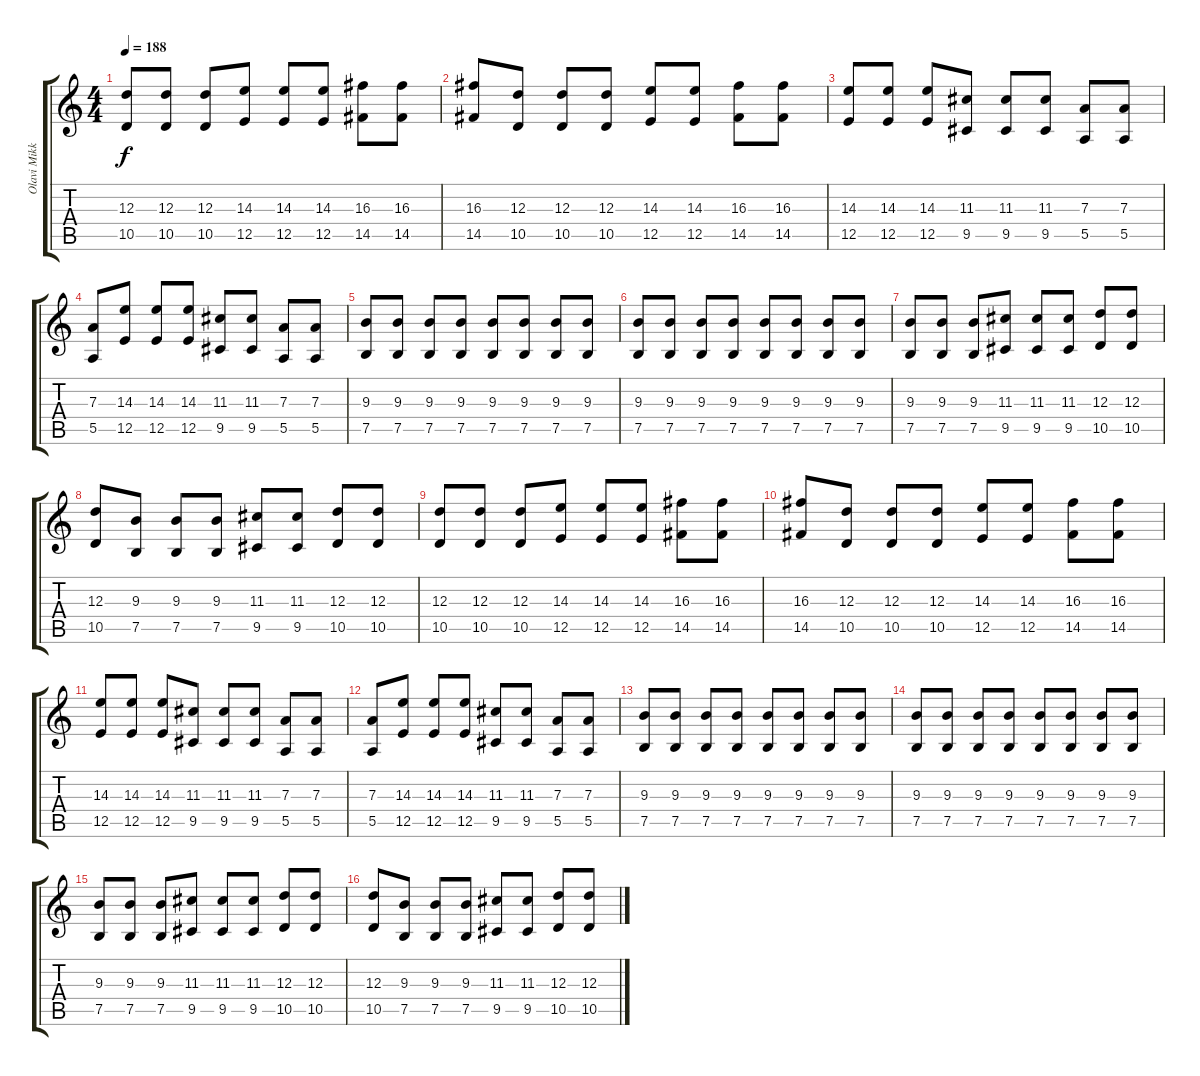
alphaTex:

\track ("Olavi Mikkonen" "Olavi Mikk") {instrument overdrivenguitar}
\staff {score tabs}
\tuning (B3 Gb3 D3 A2 E2 B1) {hide}
\ts (4 4)
\tempo 188
\clef g2
\ks c
(12.3 10.5).8{dy f} (12.3 10.5).8 (12.3 10.5).8 (14.3 12.5).8 (14.3 12.5).8 (14.3 12.5).8 (16.3 14.5).8 (16.3 14.5).8 |
(16.3 14.5).8 (12.3 10.5).8 (12.3 10.5).8 (12.3 10.5).8 (14.3 12.5).8 (14.3 12.5).8 (16.3 14.5).8 (16.3 14.5).8 |
(14.3 12.5).8 (14.3 12.5).8 (14.3 12.5).8 (11.3 9.5).8 (11.3 9.5).8 (11.3 9.5).8 (7.3 5.5).8 (7.3 5.5).8 |
(7.3 5.5).8 (14.3 12.5).8 (14.3 12.5).8 (14.3 12.5).8 (11.3 9.5).8 (11.3 9.5).8 (7.3 5.5).8 (7.3 5.5).8 |
(9.3 7.5).8 (9.3 7.5).8 (9.3 7.5).8 (9.3 7.5).8 (9.3 7.5).8 (9.3 7.5).8 (9.3 7.5).8 (9.3 7.5).8 |
(9.3 7.5).8 (9.3 7.5).8 (9.3 7.5).8 (9.3 7.5).8 (9.3 7.5).8 (9.3 7.5).8 (9.3 7.5).8 (9.3 7.5).8 |
(9.3 7.5).8 (9.3 7.5).8 (9.3 7.5).8 (11.3 9.5).8 (11.3 9.5).8 (11.3 9.5).8 (12.3 10.5).8 (12.3 10.5).8 |
(12.3 10.5).8 (9.3 7.5).8 (9.3 7.5).8 (9.3 7.5).8 (11.3 9.5).8 (11.3 9.5).8 (12.3 10.5).8 (12.3 10.5).8 |
(12.3 10.5).8 (12.3 10.5).8 (12.3 10.5).8 (14.3 12.5).8 (14.3 12.5).8 (14.3 12.5).8 (16.3 14.5).8 (16.3 14.5).8 |
(16.3 14.5).8 (12.3 10.5).8 (12.3 10.5).8 (12.3 10.5).8 (14.3 12.5).8 (14.3 12.5).8 (16.3 14.5).8 (16.3 14.5).8 |
(14.3 12.5).8 (14.3 12.5).8 (14.3 12.5).8 (11.3 9.5).8 (11.3 9.5).8 (11.3 9.5).8 (7.3 5.5).8 (7.3 5.5).8 |
(7.3 5.5).8 (14.3 12.5).8 (14.3 12.5).8 (14.3 12.5).8 (11.3 9.5).8 (11.3 9.5).8 (7.3 5.5).8 (7.3 5.5).8 |
(9.3 7.5).8 (9.3 7.5).8 (9.3 7.5).8 (9.3 7.5).8 (9.3 7.5).8 (9.3 7.5).8 (9.3 7.5).8 (9.3 7.5).8 |
(9.3 7.5).8 (9.3 7.5).8 (9.3 7.5).8 (9.3 7.5).8 (9.3 7.5).8 (9.3 7.5).8 (9.3 7.5).8 (9.3 7.5).8 |
(9.3 7.5).8 (9.3 7.5).8 (9.3 7.5).8 (11.3 9.5).8 (11.3 9.5).8 (11.3 9.5).8 (12.3 10.5).8 (12.3 10.5).8 |
(12.3 10.5).8 (9.3 7.5).8 (9.3 7.5).8 (9.3 7.5).8 (11.3 9.5).8 (11.3 9.5).8 (12.3 10.5).8 (12.3 10.5).8
